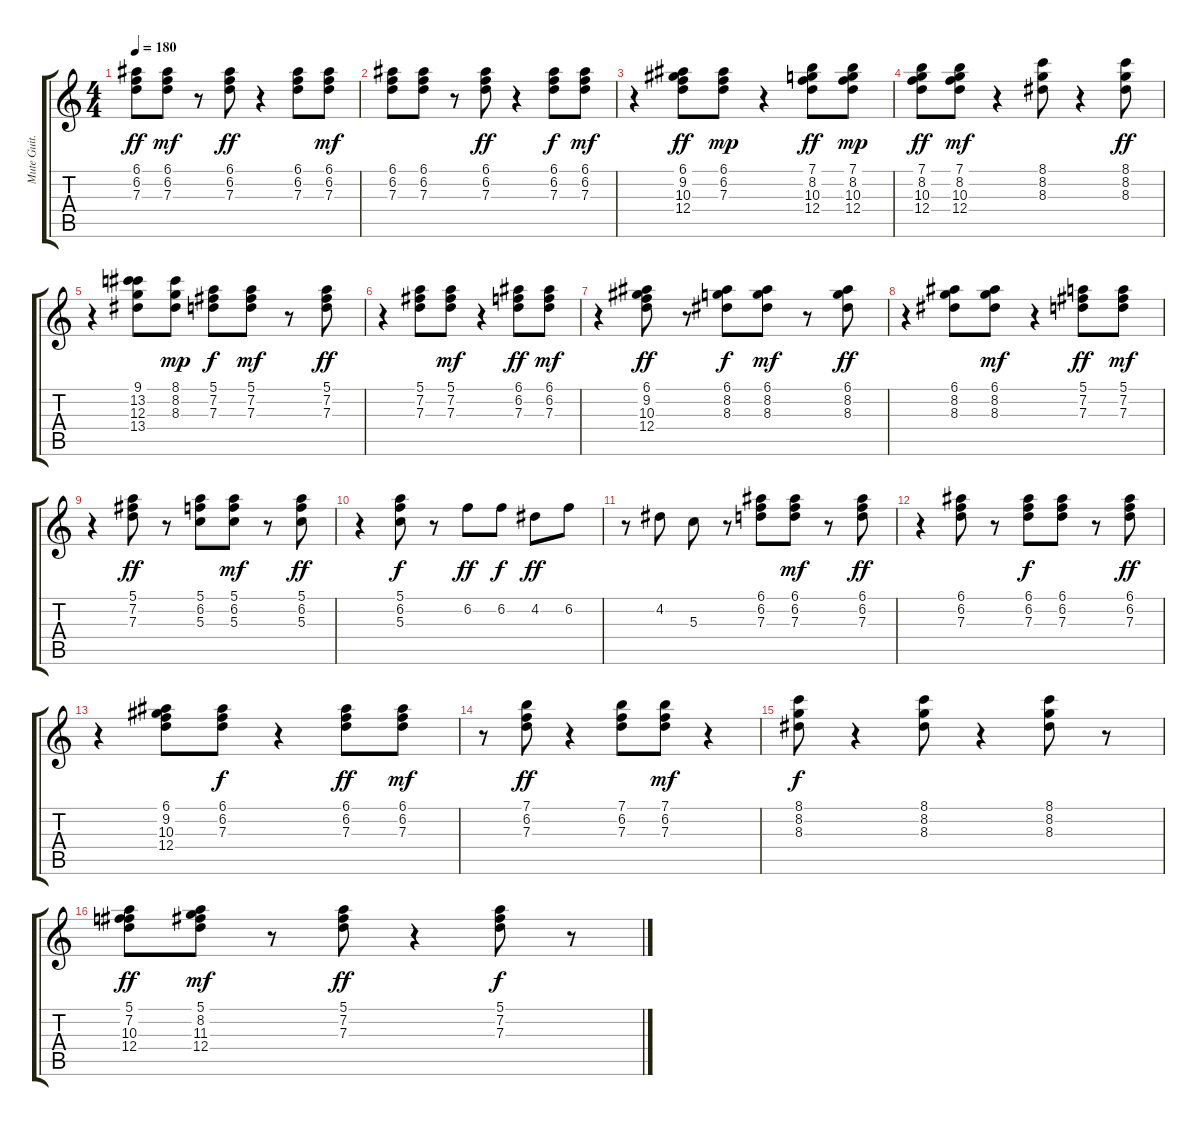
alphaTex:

\track ("Mute Guit." "Mute Guit.") {instrument electricguitarmuted}
\staff {score tabs}
\tuning (E4 B3 G3 D3 A2 E2) {hide}
\ts (4 4)
\tempo 180
\clef g2
\ks c
(6.1 6.2 7.3).8{dy ff} (6.1 6.2 7.3).8{dy mf} r.8 (6.1 6.2 7.3).8{dy ff} r.4 (6.1 6.2 7.3).8 (6.1 6.2 7.3).8{dy mf} |
(6.1 6.2 7.3).8 (6.1 6.2 7.3).8 r.8 (6.1 6.2 7.3).8{dy ff} r.4 (6.1 6.2 7.3).8{dy f} (6.1 6.2 7.3).8{dy mf} |
r.4 (6.1 9.2 10.3 12.4).8{dy ff} (6.1 6.2 7.3).8{dy mp} r.4 (7.1 8.2 10.3 12.4).8{dy ff} (7.1 8.2 10.3 12.4).8{dy mp} |
(7.1 8.2 10.3 12.4).8{dy ff} (7.1 8.2 10.3 12.4).8{dy mf} r.4 (8.1 8.2 8.3).8 r.4 (8.1 8.2 8.3).8{dy ff} |
r.4 (9.1 13.2 12.3 13.4).8 (8.1 8.2 8.3).8{dy mp} (5.1 7.2 7.3).8{dy f} (5.1 7.2 7.3).8{dy mf} r.8 (5.1 7.2 7.3).8{dy ff} |
r.4 (5.1 7.2 7.3).8 (5.1 7.2 7.3).8{dy mf} r.4 (6.1 6.2 7.3).8{dy ff} (6.1 6.2 7.3).8{dy mf} |
r.4 (6.1 9.2 10.3 12.4).8{dy ff} r.8 (6.1 8.2 8.3).8{dy f} (6.1 8.2 8.3).8{dy mf} r.8 (6.1 8.2 8.3).8{dy ff} |
r.4 (6.1 8.2 8.3).8 (6.1 8.2 8.3).8{dy mf} r.4 (5.1 7.2 7.3).8{dy ff} (5.1 7.2 7.3).8{dy mf} |
r.4 (5.1 7.2 7.3).8{dy ff} r.8 (5.1 6.2 5.3).8 (5.1 6.2 5.3).8{dy mf} r.8 (5.1 6.2 5.3).8{dy ff} |
r.4 (5.1 6.2 5.3).8{dy f} r.8 6.2.8{dy ff} 6.2.8{dy f} 4.2.8{dy ff} 6.2.8 |
r.8 4.2.8 5.3.8 r.8 (6.1 6.2 7.3).8 (6.1 6.2 7.3).8{dy mf} r.8 (6.1 6.2 7.3).8{dy ff} |
r.4 (6.1 6.2 7.3).8 r.8 (6.1 6.2 7.3).8{dy f} (6.1 6.2 7.3).8 r.8 (6.1 6.2 7.3).8{dy ff} |
r.4 (6.1 9.2 10.3 12.4).8 (6.1 6.2 7.3).8{dy f} r.4 (6.1 6.2 7.3).8{dy ff} (6.1 6.2 7.3).8{dy mf} |
r.8 (7.1 6.2 7.3).8{dy ff} r.4 (7.1 6.2 7.3).8 (7.1 6.2 7.3).8{dy mf} r.4 |
(8.1 8.2 8.3).8{dy f} r.4 (8.1 8.2 8.3).8 r.4 (8.1 8.2 8.3).8 r.8 |
(5.1 7.2 10.3 12.4).8{dy ff} (5.1 8.2 11.3 12.4).8{dy mf} r.8 (5.1 7.2 7.3).8{dy ff} r.4 (5.1 7.2 7.3).8{dy f} r.8
